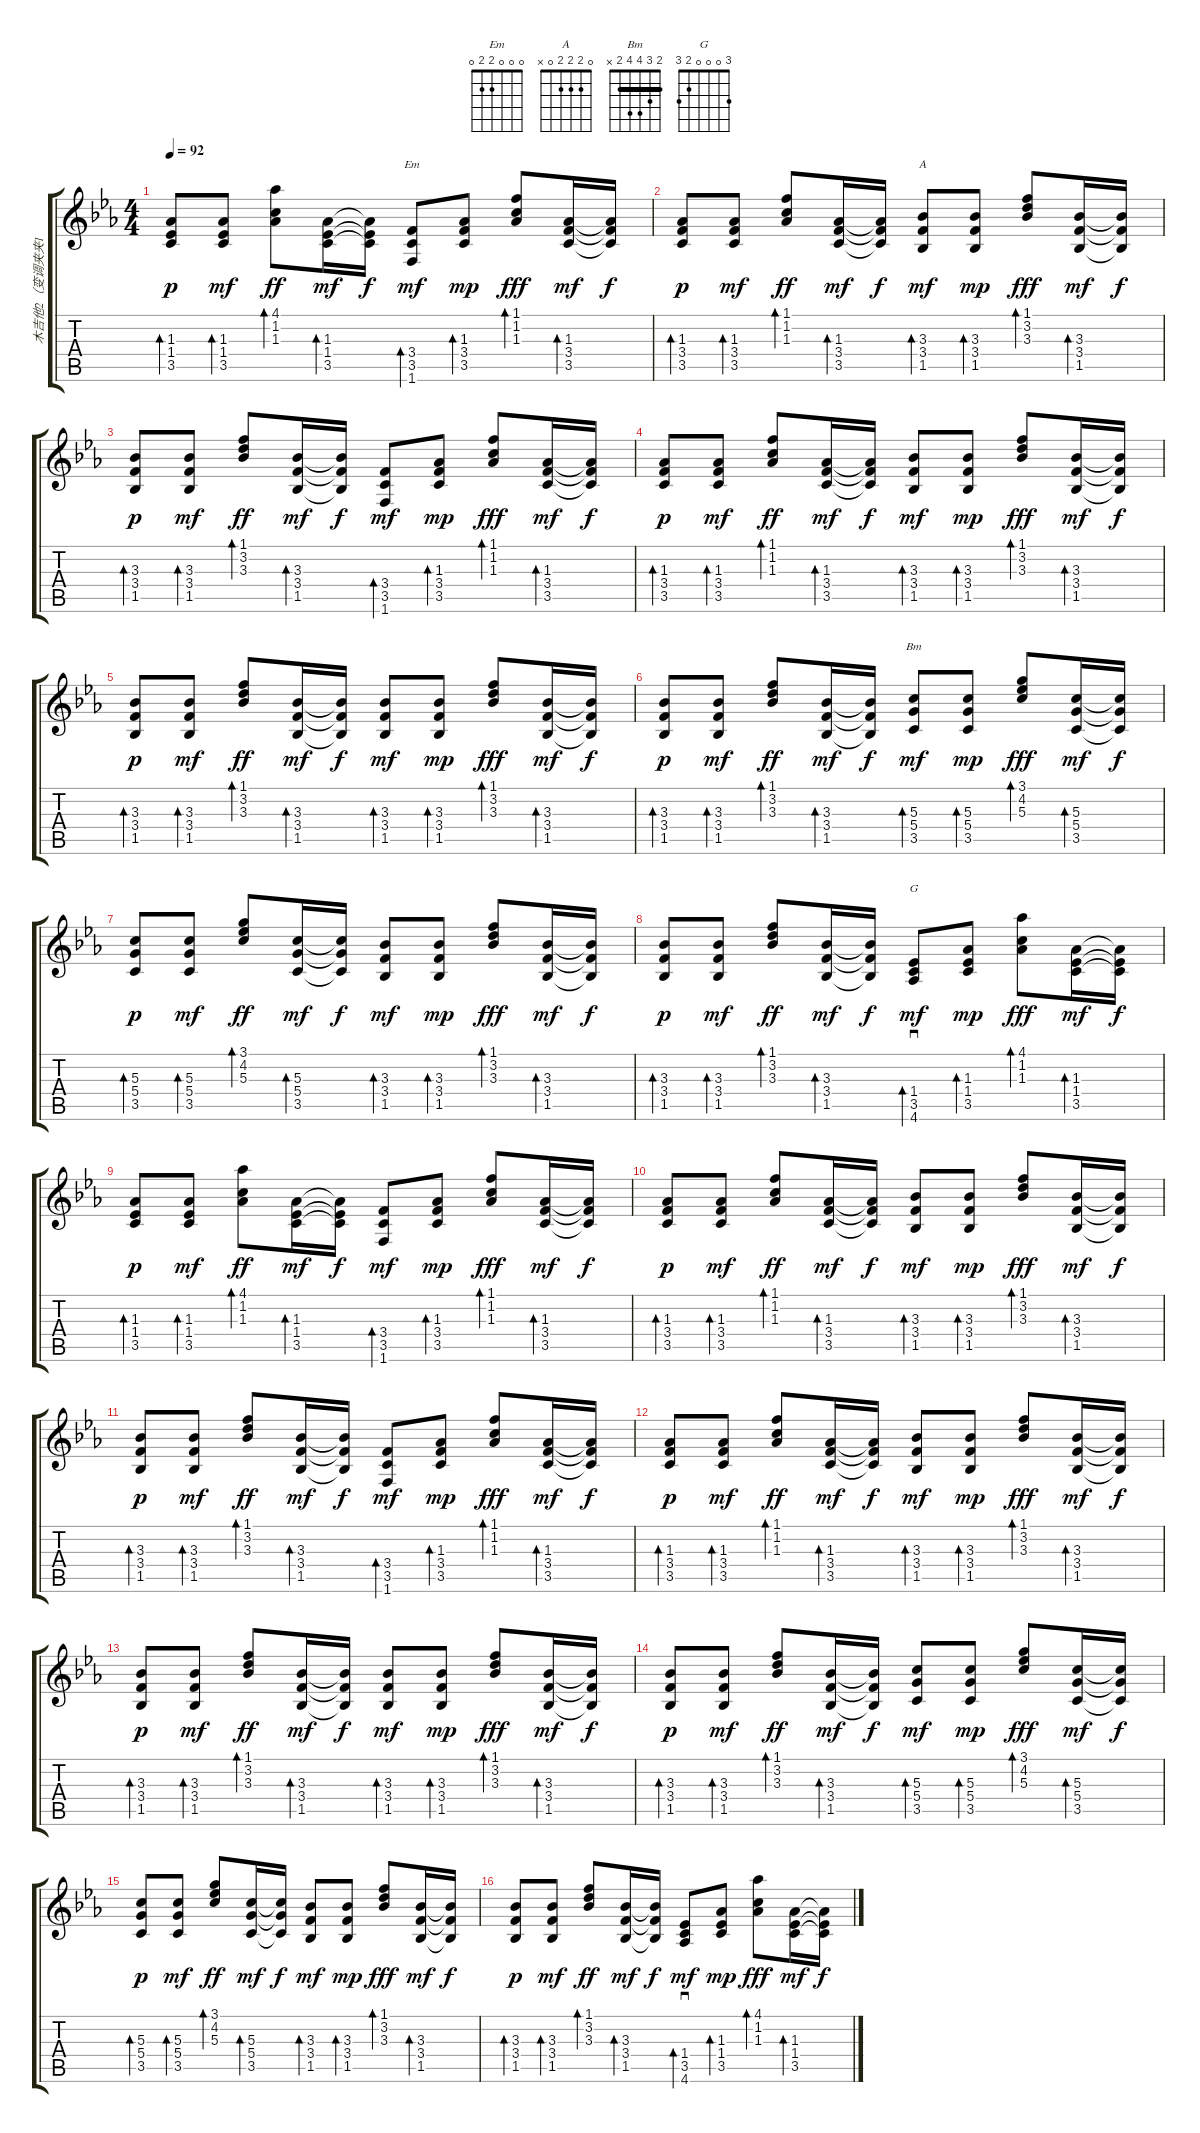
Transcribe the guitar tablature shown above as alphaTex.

\track ("木吉他2（变调夹夹1品）" "木吉他2（变调夹夹1") {instrument acousticguitarsteel}
\staff {score tabs}
\tuning (E4 B3 G3 D3 A2 E2) {hide}
\chord ("Em" 0 0 0 2 2 0)
\chord ("A" 0 2 2 2 0 x)
\chord ("Bm" 2 3 4 4 2 x) {barre 2}
\chord ("G" 3 0 0 0 2 3)
\ts (4 4)
\tempo 92
\clef g2
\ks eb
(1.3 1.4 3.5).8{bd 60 dy p} (1.3 1.4 3.5).8{bd 60 dy mf} (4.1 1.2 1.3).8{bd 60 dy ff} (1.3 1.4 3.5).16{bd 60 dy mf} (1.3{t} 1.4{t} 3.5{t}).16{dy f} (3.4 3.5 1.6).8{bd 30 ch "Em" dy mf} (1.3 3.4 3.5).8{bd 30 dy mp} (1.1 1.2 1.3).8{bd 30 dy fff} (1.3 3.4 3.5).16{bd 30 dy mf} (1.3{t} 3.4{t} 3.5{t}).16{dy f} |
(1.3 3.4 3.5).8{bd 30 dy p} (1.3 3.4 3.5).8{bd 30 dy mf} (1.1 1.2 1.3).8{bd 30 dy ff} (1.3 3.4 3.5).16{bd 30 dy mf} (1.3{t} 3.4{t} 3.5{t}).16{dy f} (3.3 3.4 1.5).8{bd 30 ch "A" dy mf} (3.3 3.4 1.5).8{bd 30 dy mp} (1.1 3.2 3.3).8{bd 30 dy fff} (3.3 3.4 1.5).16{bd 30 dy mf} (3.3{t} 3.4{t} 1.5{t}).16{dy f} |
(3.3 3.4 1.5).8{bd 30 dy p} (3.3 3.4 1.5).8{bd 30 dy mf} (1.1 3.2 3.3).8{bd 30 dy ff} (3.3 3.4 1.5).16{bd 30 dy mf} (3.3{t} 3.4{t} 1.5{t}).16{dy f} (3.4 3.5 1.6).8{bd 30 dy mf} (1.3 3.4 3.5).8{bd 30 dy mp} (1.1 1.2 1.3).8{bd 30 dy fff} (1.3 3.4 3.5).16{bd 30 dy mf} (1.3{t} 3.4{t} 3.5{t}).16{dy f} |
(1.3 3.4 3.5).8{bd 30 dy p} (1.3 3.4 3.5).8{bd 30 dy mf} (1.1 1.2 1.3).8{bd 30 dy ff} (1.3 3.4 3.5).16{bd 30 dy mf} (1.3{t} 3.4{t} 3.5{t}).16{dy f} (3.3 3.4 1.5).8{bd 30 dy mf} (3.3 3.4 1.5).8{bd 30 dy mp} (1.1 3.2 3.3).8{bd 30 dy fff} (3.3 3.4 1.5).16{bd 30 dy mf} (3.3{t} 3.4{t} 1.5{t}).16{dy f} |
(3.3 3.4 1.5).8{bd 30 dy p} (3.3 3.4 1.5).8{bd 30 dy mf} (1.1 3.2 3.3).8{bd 30 dy ff} (3.3 3.4 1.5).16{bd 30 dy mf} (3.3{t} 3.4{t} 1.5{t}).16{dy f} (3.3 3.4 1.5).8{bd 30 dy mf} (3.3 3.4 1.5).8{bd 30 dy mp} (1.1 3.2 3.3).8{bd 30 dy fff} (3.3 3.4 1.5).16{bd 30 dy mf} (3.3{t} 3.4{t} 1.5{t}).16{dy f} |
(3.3 3.4 1.5).8{bd 30 dy p} (3.3 3.4 1.5).8{bd 30 dy mf} (1.1 3.2 3.3).8{bd 30 dy ff} (3.3 3.4 1.5).16{bd 30 dy mf} (3.3{t} 3.4{t} 1.5{t}).16{dy f} (5.3 5.4 3.5).8{bd 30 ch "Bm" dy mf} (5.3 5.4 3.5).8{bd 30 dy mp} (3.1 4.2 5.3).8{bd 30 dy fff} (5.3 5.4 3.5).16{bd 30 dy mf} (5.3{t} 5.4{t} 3.5{t}).16{dy f} |
(5.3 5.4 3.5).8{bd 30 dy p} (5.3 5.4 3.5).8{bd 30 dy mf} (3.1 4.2 5.3).8{bd 30 dy ff} (5.3 5.4 3.5).16{bd 30 dy mf} (5.3{t} 5.4{t} 3.5{t}).16{dy f} (3.3 3.4 1.5).8{bd 30 dy mf} (3.3 3.4 1.5).8{bd 30 dy mp} (1.1 3.2 3.3).8{bd 30 dy fff} (3.3 3.4 1.5).16{bd 30 dy mf} (3.3{t} 3.4{t} 1.5{t}).16{dy f} |
(3.3 3.4 1.5).8{bd 30 dy p} (3.3 3.4 1.5).8{bd 30 dy mf} (1.1 3.2 3.3).8{bd 30 dy ff} (3.3 3.4 1.5).16{bd 30 dy mf} (3.3{t} 3.4{t} 1.5{t}).16{dy f} (1.4 3.5 4.6).8{sd bd 60 ch "G" dy mf} (1.3 1.4 3.5).8{bd 60 dy mp} (4.1 1.2 1.3).8{bd 60 dy fff} (1.3 1.4 3.5).16{bd 60 dy mf} (1.3{t} 1.4{t} 3.5{t}).16{dy f} |
(1.3 1.4 3.5).8{bd 60 dy p} (1.3 1.4 3.5).8{bd 60 dy mf} (4.1 1.2 1.3).8{bd 60 dy ff} (1.3 1.4 3.5).16{bd 60 dy mf} (1.3{t} 1.4{t} 3.5{t}).16{dy f} (3.4 3.5 1.6).8{bd 30 dy mf} (1.3 3.4 3.5).8{bd 30 dy mp} (1.1 1.2 1.3).8{bd 30 dy fff} (1.3 3.4 3.5).16{bd 30 dy mf} (1.3{t} 3.4{t} 3.5{t}).16{dy f} |
(1.3 3.4 3.5).8{bd 30 dy p} (1.3 3.4 3.5).8{bd 30 dy mf} (1.1 1.2 1.3).8{bd 30 dy ff} (1.3 3.4 3.5).16{bd 30 dy mf} (1.3{t} 3.4{t} 3.5{t}).16{dy f} (3.3 3.4 1.5).8{bd 30 dy mf} (3.3 3.4 1.5).8{bd 30 dy mp} (1.1 3.2 3.3).8{bd 30 dy fff} (3.3 3.4 1.5).16{bd 30 dy mf} (3.3{t} 3.4{t} 1.5{t}).16{dy f} |
(3.3 3.4 1.5).8{bd 30 dy p} (3.3 3.4 1.5).8{bd 30 dy mf} (1.1 3.2 3.3).8{bd 30 dy ff} (3.3 3.4 1.5).16{bd 30 dy mf} (3.3{t} 3.4{t} 1.5{t}).16{dy f} (3.4 3.5 1.6).8{bd 30 dy mf} (1.3 3.4 3.5).8{bd 30 dy mp} (1.1 1.2 1.3).8{bd 30 dy fff} (1.3 3.4 3.5).16{bd 30 dy mf} (1.3{t} 3.4{t} 3.5{t}).16{dy f} |
(1.3 3.4 3.5).8{bd 30 dy p} (1.3 3.4 3.5).8{bd 30 dy mf} (1.1 1.2 1.3).8{bd 30 dy ff} (1.3 3.4 3.5).16{bd 30 dy mf} (1.3{t} 3.4{t} 3.5{t}).16{dy f} (3.3 3.4 1.5).8{bd 30 dy mf} (3.3 3.4 1.5).8{bd 30 dy mp} (1.1 3.2 3.3).8{bd 30 dy fff} (3.3 3.4 1.5).16{bd 30 dy mf} (3.3{t} 3.4{t} 1.5{t}).16{dy f} |
(3.3 3.4 1.5).8{bd 30 dy p} (3.3 3.4 1.5).8{bd 30 dy mf} (1.1 3.2 3.3).8{bd 30 dy ff} (3.3 3.4 1.5).16{bd 30 dy mf} (3.3{t} 3.4{t} 1.5{t}).16{dy f} (3.3 3.4 1.5).8{bd 30 dy mf} (3.3 3.4 1.5).8{bd 30 dy mp} (1.1 3.2 3.3).8{bd 30 dy fff} (3.3 3.4 1.5).16{bd 30 dy mf} (3.3{t} 3.4{t} 1.5{t}).16{dy f} |
(3.3 3.4 1.5).8{bd 30 dy p} (3.3 3.4 1.5).8{bd 30 dy mf} (1.1 3.2 3.3).8{bd 30 dy ff} (3.3 3.4 1.5).16{bd 30 dy mf} (3.3{t} 3.4{t} 1.5{t}).16{dy f} (5.3 5.4 3.5).8{bd 30 dy mf} (5.3 5.4 3.5).8{bd 30 dy mp} (3.1 4.2 5.3).8{bd 30 dy fff} (5.3 5.4 3.5).16{bd 30 dy mf} (5.3{t} 5.4{t} 3.5{t}).16{dy f} |
(5.3 5.4 3.5).8{bd 30 dy p} (5.3 5.4 3.5).8{bd 30 dy mf} (3.1 4.2 5.3).8{bd 30 dy ff} (5.3 5.4 3.5).16{bd 30 dy mf} (5.3{t} 5.4{t} 3.5{t}).16{dy f} (3.3 3.4 1.5).8{bd 30 dy mf} (3.3 3.4 1.5).8{bd 30 dy mp} (1.1 3.2 3.3).8{bd 30 dy fff} (3.3 3.4 1.5).16{bd 30 dy mf} (3.3{t} 3.4{t} 1.5{t}).16{dy f} |
(3.3 3.4 1.5).8{bd 30 dy p} (3.3 3.4 1.5).8{bd 30 dy mf} (1.1 3.2 3.3).8{bd 30 dy ff} (3.3 3.4 1.5).16{bd 30 dy mf} (3.3{t} 3.4{t} 1.5{t}).16{dy f} (1.4 3.5 4.6).8{sd bd 60 dy mf} (1.3 1.4 3.5).8{bd 60 dy mp} (4.1 1.2 1.3).8{bd 60 dy fff} (1.3 1.4 3.5).16{bd 60 dy mf} (1.3{t} 1.4{t} 3.5{t}).16{dy f}
